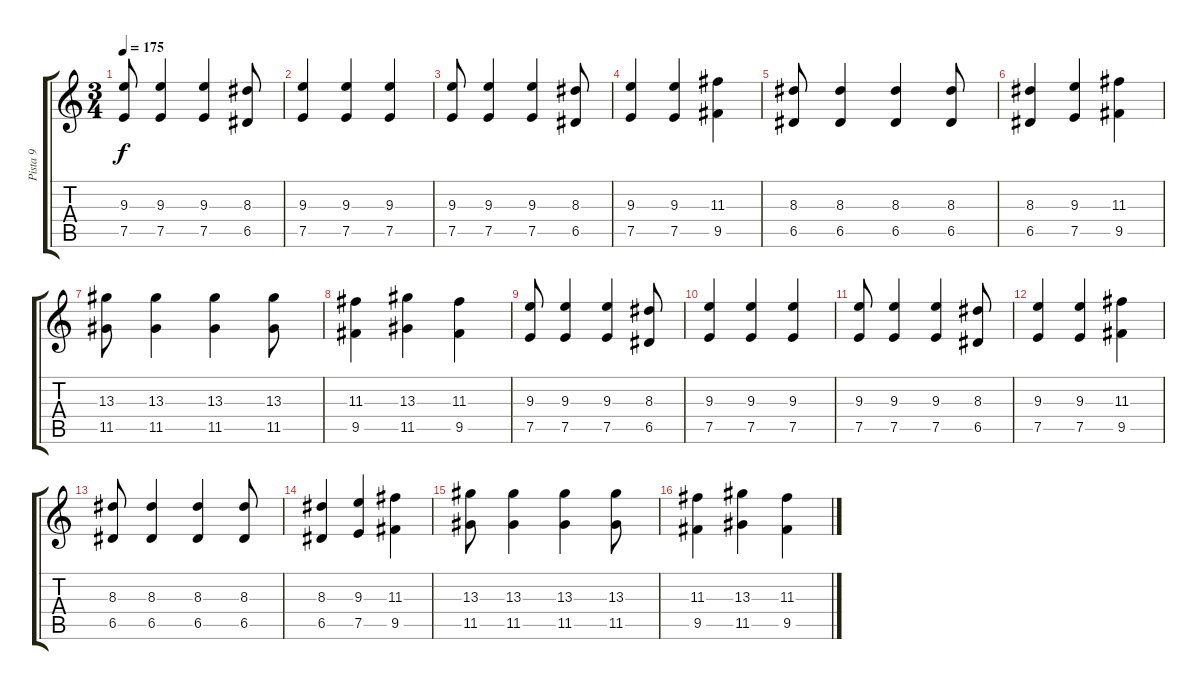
\track ("Pista 9" "Pista 9") {instrument distortionguitar}
\staff {score tabs}
\tuning (E4 B3 G3 D3 A2 E2) {hide}
\ts (3 4)
\tempo 175
\clef g2
\ks c
(9.3 7.5).8{dy f} (9.3 7.5).4 (9.3 7.5).4 (8.3 6.5).8 |
(9.3 7.5).4 (9.3 7.5).4 (9.3 7.5).4 |
(9.3 7.5).8 (9.3 7.5).4 (9.3 7.5).4 (8.3 6.5).8 |
(9.3 7.5).4 (9.3 7.5).4 (11.3 9.5).4 |
(8.3 6.5).8 (8.3 6.5).4 (8.3 6.5).4 (8.3 6.5).8 |
(8.3 6.5).4 (9.3 7.5).4 (11.3 9.5).4 |
(13.3 11.5).8 (13.3 11.5).4 (13.3 11.5).4 (13.3 11.5).8 |
(11.3 9.5).4 (13.3 11.5).4 (11.3 9.5).4 |
(9.3 7.5).8 (9.3 7.5).4 (9.3 7.5).4 (8.3 6.5).8 |
(9.3 7.5).4 (9.3 7.5).4 (9.3 7.5).4 |
(9.3 7.5).8 (9.3 7.5).4 (9.3 7.5).4 (8.3 6.5).8 |
(9.3 7.5).4 (9.3 7.5).4 (11.3 9.5).4 |
(8.3 6.5).8 (8.3 6.5).4 (8.3 6.5).4 (8.3 6.5).8 |
(8.3 6.5).4 (9.3 7.5).4 (11.3 9.5).4 |
(13.3 11.5).8 (13.3 11.5).4 (13.3 11.5).4 (13.3 11.5).8 |
(11.3 9.5).4 (13.3 11.5).4 (11.3 9.5).4
